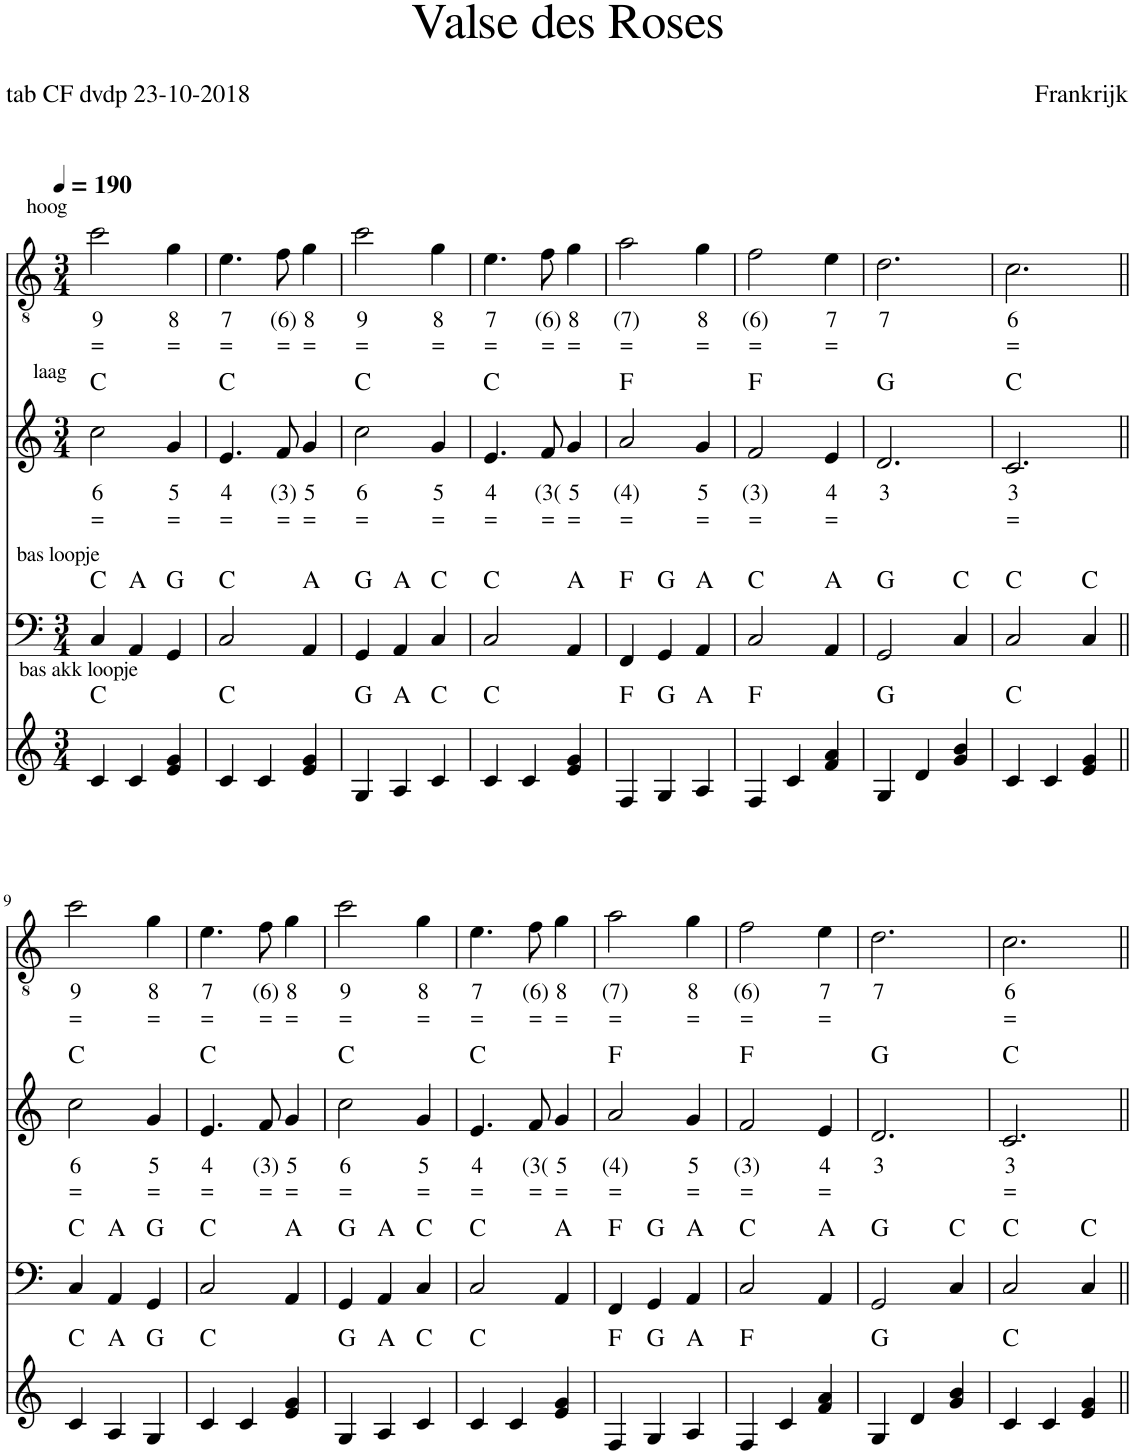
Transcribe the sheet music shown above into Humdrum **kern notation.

**kern	**kern	**kern	**text	**text	**harte	**kern	**text	**text
*part4	*part3	*part2	*part2	*part2	*part2	*part1	*part1	*part1
*staff4	*staff3	*staff2	*staff2	*staff2	*	*staff1	*staff1	*staff1
*I"Stem	*I"Stem	*I"Stem	*	*	*	*I"Klassieke gitaar, Accordion	*	*
*	*	*	*	*	*	*I'Acc	*	*
*clefG2	*clefF4	*clefG2	*	*	*	*clefGv2	*	*
*k[]	*k[]	*k[]	*	*	*	*k[]	*	*
*M3/4	*M3/4	*M3/4	*	*	*	*M3/4	*	*
*MM190	*MM190	*MM190	*	*	*	*MM190	*	*
=1	=1	=1	=1	=1	=1	=1	=1	=1
!	!	!	!	!	!	!LO:TX:a:t=hoog	!	!
!	!	!LO:TX:a:t=laag	!	!	!	!	!	!
!	!LO:TX:a:t=bas loopje	!	!	!	!	!	!	!
!LO:TX:a:t=bas akk loopje	!	!	!	!	!	!	!	!
!	!	!	!LO:LY:b	!LO:LY:b	!	!	!LO:LY:b	!LO:LY:b
4c/	4C/	2cc\	6	=	C:maj	2cc\	9	=
4c/	4AA/	.	.	.	.	.	.	.
!	!	!	!LO:LY:b	!LO:LY:b	!	!	!LO:LY:b	!LO:LY:b
4e/ 4g/	4GG/	4g/	5	=	.	4g\	8	=
=2	=2	=2	=2	=2	=2	=2	=2	=2
!	!	!	!LO:LY:b	!LO:LY:b	!	!	!LO:LY:b	!LO:LY:b
4c/	2C/	4.e/	4	=	C:maj	4.e\	7	=
4c/	.	.	.	.	.	.	.	.
!	!	!	!LO:LY:b	!LO:LY:b	!	!	!LO:LY:b	!LO:LY:b
.	.	8f/	(3)	=	.	8f\	(6)	=
!	!	!	!LO:LY:b	!LO:LY:b	!	!	!LO:LY:b	!LO:LY:b
4e/ 4g/	4AA/	4g/	5	=	.	4g\	8	=
=3	=3	=3	=3	=3	=3	=3	=3	=3
!	!	!	!LO:LY:b	!LO:LY:b	!	!	!LO:LY:b	!LO:LY:b
4G/	4GG/	2cc\	6	=	C:maj	2cc\	9	=
4A/	4AA/	.	.	.	.	.	.	.
!	!	!	!LO:LY:b	!LO:LY:b	!	!	!LO:LY:b	!LO:LY:b
4c/	4C/	4g/	5	=	.	4g\	8	=
=4	=4	=4	=4	=4	=4	=4	=4	=4
!	!	!	!LO:LY:b	!LO:LY:b	!	!	!LO:LY:b	!LO:LY:b
4c/	2C/	4.e/	4	=	C:maj	4.e\	7	=
4c/	.	.	.	.	.	.	.	.
!	!	!	!LO:LY:b	!LO:LY:b	!	!	!LO:LY:b	!LO:LY:b
.	.	8f/	(3(	=	.	8f\	(6)	=
!	!	!	!LO:LY:b	!LO:LY:b	!	!	!LO:LY:b	!LO:LY:b
4e/ 4g/	4AA/	4g/	5	=	.	4g\	8	=
=5	=5	=5	=5	=5	=5	=5	=5	=5
!	!	!	!LO:LY:b	!LO:LY:b	!	!	!LO:LY:b	!LO:LY:b
4F/	4FF/	2a/	(4)	=	F:maj	2a\	(7)	=
4G/	4GG/	.	.	.	.	.	.	.
!	!	!	!LO:LY:b	!LO:LY:b	!	!	!LO:LY:b	!LO:LY:b
4A/	4AA/	4g/	5	=	.	4g\	8	=
=6	=6	=6	=6	=6	=6	=6	=6	=6
!	!	!	!LO:LY:b	!LO:LY:b	!	!	!LO:LY:b	!LO:LY:b
4F/	2C/	2f/	(3)	=	F:maj	2f\	(6)	=
4c/	.	.	.	.	.	.	.	.
!	!	!	!LO:LY:b	!LO:LY:b	!	!	!LO:LY:b	!LO:LY:b
4f/ 4a/	4AA/	4e/	4	=	.	4e\	7	=
=7	=7	=7	=7	=7	=7	=7	=7	=7
!	!	!	!LO:LY:b	!	!	!	!LO:LY:b	!
4G/	2GG/	2.d/	3	.	G:maj	2.d\	7	.
4d/	.	.	.	.	.	.	.	.
4g/ 4b/	4C/	.	.	.	.	.	.	.
=8	=8	=8	=8	=8	=8	=8	=8	=8
!	!	!	!LO:LY:b	!LO:LY:b	!	!	!LO:LY:b	!LO:LY:b
4c/	2C/	2.c/	3	=	C:maj	2.c\	6	=
4c/	.	.	.	.	.	.	.	.
4e/ 4g/	4C/	.	.	.	.	.	.	.
!!LO:LB:g=z
=9||	=9||	=9||	=9||	=9||	=9||	=9||	=9||	=9||
!	!	!	!LO:LY:b	!LO:LY:b	!	!	!LO:LY:b	!LO:LY:b
4c/	4C/	2cc\	6	=	C:maj	2cc\	9	=
4A/	4AA/	.	.	.	.	.	.	.
!	!	!	!LO:LY:b	!LO:LY:b	!	!	!LO:LY:b	!LO:LY:b
4G/	4GG/	4g/	5	=	.	4g\	8	=
=10	=10	=10	=10	=10	=10	=10	=10	=10
!	!	!	!LO:LY:b	!LO:LY:b	!	!	!LO:LY:b	!LO:LY:b
4c/	2C/	4.e/	4	=	C:maj	4.e\	7	=
4c/	.	.	.	.	.	.	.	.
!	!	!	!LO:LY:b	!LO:LY:b	!	!	!LO:LY:b	!LO:LY:b
.	.	8f/	(3)	=	.	8f\	(6)	=
!	!	!	!LO:LY:b	!LO:LY:b	!	!	!LO:LY:b	!LO:LY:b
4e/ 4g/	4AA/	4g/	5	=	.	4g\	8	=
=11	=11	=11	=11	=11	=11	=11	=11	=11
!	!	!	!LO:LY:b	!LO:LY:b	!	!	!LO:LY:b	!LO:LY:b
4G/	4GG/	2cc\	6	=	C:maj	2cc\	9	=
4A/	4AA/	.	.	.	.	.	.	.
!	!	!	!LO:LY:b	!LO:LY:b	!	!	!LO:LY:b	!LO:LY:b
4c/	4C/	4g/	5	=	.	4g\	8	=
=12	=12	=12	=12	=12	=12	=12	=12	=12
!	!	!	!LO:LY:b	!LO:LY:b	!	!	!LO:LY:b	!LO:LY:b
4c/	2C/	4.e/	4	=	C:maj	4.e\	7	=
4c/	.	.	.	.	.	.	.	.
!	!	!	!LO:LY:b	!LO:LY:b	!	!	!LO:LY:b	!LO:LY:b
.	.	8f/	(3(	=	.	8f\	(6)	=
!	!	!	!LO:LY:b	!LO:LY:b	!	!	!LO:LY:b	!LO:LY:b
4e/ 4g/	4AA/	4g/	5	=	.	4g\	8	=
=13	=13	=13	=13	=13	=13	=13	=13	=13
!	!	!	!LO:LY:b	!LO:LY:b	!	!	!LO:LY:b	!LO:LY:b
4F/	4FF/	2a/	(4)	=	F:maj	2a\	(7)	=
4G/	4GG/	.	.	.	.	.	.	.
!	!	!	!LO:LY:b	!LO:LY:b	!	!	!LO:LY:b	!LO:LY:b
4A/	4AA/	4g/	5	=	.	4g\	8	=
=14	=14	=14	=14	=14	=14	=14	=14	=14
!	!	!	!LO:LY:b	!LO:LY:b	!	!	!LO:LY:b	!LO:LY:b
4F/	2C/	2f/	(3)	=	F:maj	2f\	(6)	=
4c/	.	.	.	.	.	.	.	.
!	!	!	!LO:LY:b	!LO:LY:b	!	!	!LO:LY:b	!LO:LY:b
4f/ 4a/	4AA/	4e/	4	=	.	4e\	7	=
=15	=15	=15	=15	=15	=15	=15	=15	=15
!	!	!	!LO:LY:b	!	!	!	!LO:LY:b	!
4G/	2GG/	2.d/	3	.	G:maj	2.d\	7	.
4d/	.	.	.	.	.	.	.	.
4g/ 4b/	4C/	.	.	.	.	.	.	.
=16	=16	=16	=16	=16	=16	=16	=16	=16
!	!	!	!LO:LY:b	!LO:LY:b	!	!	!LO:LY:b	!LO:LY:b
4c/	2C/	2.c/	3	=	C:maj	2.c\	6	=
4c/	.	.	.	.	.	.	.	.
4e/ 4g/	4C/	.	.	.	.	.	.	.
=||	=||	=||	=||	=||	=||	=||	=||	=||
*-	*-	*-	*-	*-	*-	*-	*-	*-
